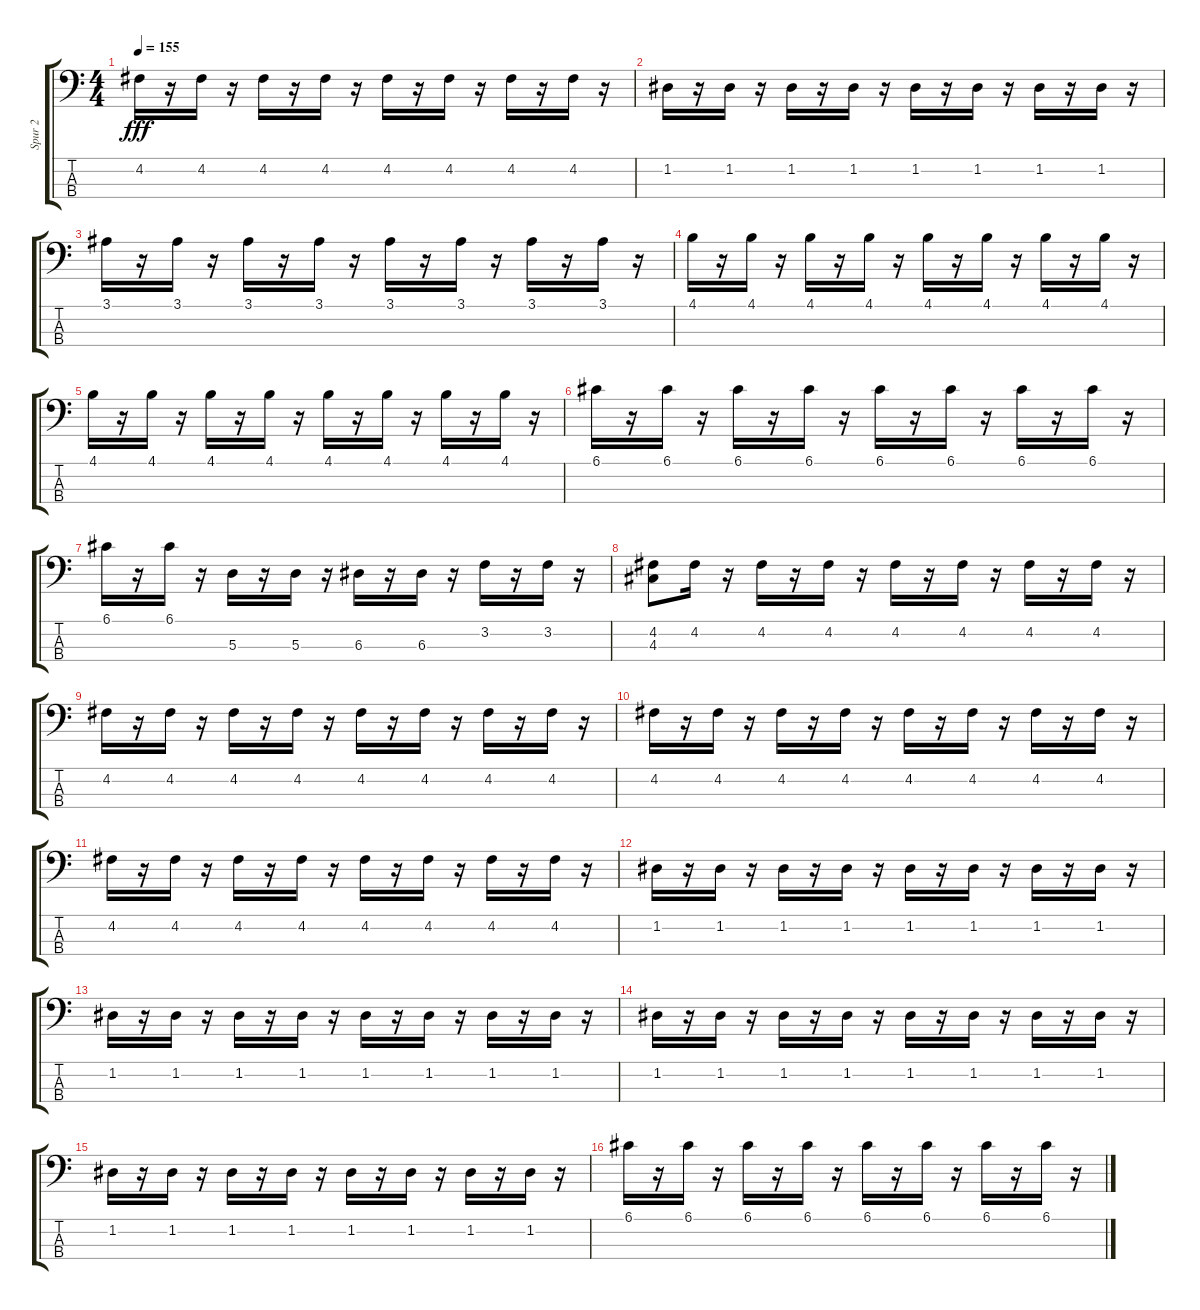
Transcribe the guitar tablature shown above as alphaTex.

\track ("Spur 2" "Spur 2") {instrument electricbassfinger}
\staff {score tabs}
\tuning (G2 D2 A1 E1) {hide}
\ts (4 4)
\tempo 155
\clef f4
\ks c
4.2.16{dy fff} r.16 4.2.16 r.16 4.2.16 r.16 4.2.16 r.16 4.2.16 r.16 4.2.16 r.16 4.2.16 r.16 4.2.16 r.16 |
1.2.16 r.16 1.2.16 r.16 1.2.16 r.16 1.2.16 r.16 1.2.16 r.16 1.2.16 r.16 1.2.16 r.16 1.2.16 r.16 |
3.1.16 r.16 3.1.16 r.16 3.1.16 r.16 3.1.16 r.16 3.1.16 r.16 3.1.16 r.16 3.1.16 r.16 3.1.16 r.16 |
4.1.16 r.16 4.1.16 r.16 4.1.16 r.16 4.1.16 r.16 4.1.16 r.16 4.1.16 r.16 4.1.16 r.16 4.1.16 r.16 |
4.1.16 r.16 4.1.16 r.16 4.1.16 r.16 4.1.16 r.16 4.1.16 r.16 4.1.16 r.16 4.1.16 r.16 4.1.16 r.16 |
6.1.16 r.16 6.1.16 r.16 6.1.16 r.16 6.1.16 r.16 6.1.16 r.16 6.1.16 r.16 6.1.16 r.16 6.1.16 r.16 |
6.1.16 r.16 6.1.16 r.16 5.3.16 r.16 5.3.16 r.16 6.3.16 r.16 6.3.16 r.16 3.2.16 r.16 3.2.16 r.16 |
(4.2 4.3).8 4.2.16 r.16 4.2.16 r.16 4.2.16 r.16 4.2.16 r.16 4.2.16 r.16 4.2.16 r.16 4.2.16 r.16 |
4.2.16 r.16 4.2.16 r.16 4.2.16 r.16 4.2.16 r.16 4.2.16 r.16 4.2.16 r.16 4.2.16 r.16 4.2.16 r.16 |
4.2.16 r.16 4.2.16 r.16 4.2.16 r.16 4.2.16 r.16 4.2.16 r.16 4.2.16 r.16 4.2.16 r.16 4.2.16 r.16 |
4.2.16 r.16 4.2.16 r.16 4.2.16 r.16 4.2.16 r.16 4.2.16 r.16 4.2.16 r.16 4.2.16 r.16 4.2.16 r.16 |
1.2.16 r.16 1.2.16 r.16 1.2.16 r.16 1.2.16 r.16 1.2.16 r.16 1.2.16 r.16 1.2.16 r.16 1.2.16 r.16 |
1.2.16 r.16 1.2.16 r.16 1.2.16 r.16 1.2.16 r.16 1.2.16 r.16 1.2.16 r.16 1.2.16 r.16 1.2.16 r.16 |
1.2.16 r.16 1.2.16 r.16 1.2.16 r.16 1.2.16 r.16 1.2.16 r.16 1.2.16 r.16 1.2.16 r.16 1.2.16 r.16 |
1.2.16 r.16 1.2.16 r.16 1.2.16 r.16 1.2.16 r.16 1.2.16 r.16 1.2.16 r.16 1.2.16 r.16 1.2.16 r.16 |
6.1.16 r.16 6.1.16 r.16 6.1.16 r.16 6.1.16 r.16 6.1.16 r.16 6.1.16 r.16 6.1.16 r.16 6.1.16 r.16
